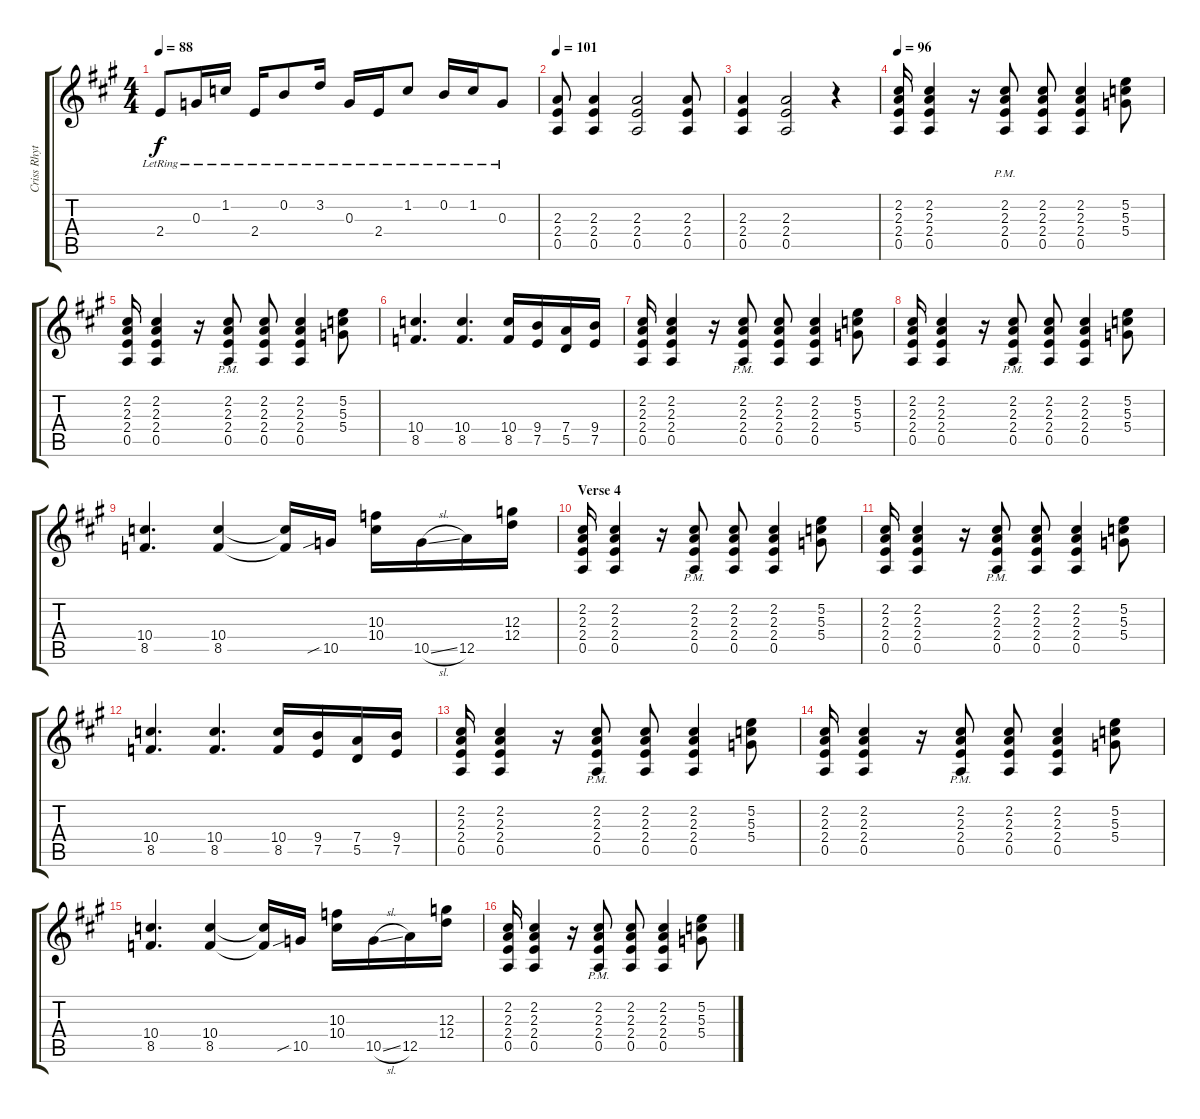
\track ("Criss Rhythm [Acoustic]" "Criss Rhyt") {instrument electricguitarjazz}
\staff {score tabs}
\tuning (E4 B3 G3 D3 A2 E2) {hide}
\ts (4 4)
\tempo 88
\clef g2
\ks a
2.4{lr}.8{dy f} 0.3{lr}.16 1.2{lr}.16 2.4{lr}.16 0.2{lr}.8 3.2{lr}.16 0.3{lr}.16 2.4{lr}.16 1.2{lr}.8 0.2{lr}.16 1.2{lr}.16 0.3{lr}.8 |
\tempo 101
(2.3 2.4 0.5).8 (2.3 2.4 0.5).4 (2.3 2.4 0.5).2 (2.3 2.4 0.5).8 |
(2.3 2.4 0.5).4 (2.3 2.4 0.5).2 r.4 |
\tempo 96
(2.2 2.3 2.4 0.5).16 (2.2 2.3 2.4 0.5).4 r.16 (2.2{pm} 2.3{pm} 2.4{pm} 0.5{pm}).8 (2.2 2.3 2.4 0.5).8 (2.2 2.3 2.4 0.5).4 (5.2 5.3 5.4).8 |
(2.2 2.3 2.4 0.5).16 (2.2 2.3 2.4 0.5).4 r.16 (2.2{pm} 2.3{pm} 2.4{pm} 0.5{pm}).8 (2.2 2.3 2.4 0.5).8 (2.2 2.3 2.4 0.5).4 (5.2 5.3 5.4).8 |
(10.4 8.5).4{d} (10.4 8.5).4{d} (10.4 8.5).16 (9.4 7.5).16 (7.4 5.5).16 (9.4 7.5).16 |
(2.2 2.3 2.4 0.5).16 (2.2 2.3 2.4 0.5).4 r.16 (2.2{pm} 2.3{pm} 2.4{pm} 0.5{pm}).8 (2.2 2.3 2.4 0.5).8 (2.2 2.3 2.4 0.5).4 (5.2 5.3 5.4).8 |
(2.2 2.3 2.4 0.5).16 (2.2 2.3 2.4 0.5).4 r.16 (2.2{pm} 2.3{pm} 2.4{pm} 0.5{pm}).8 (2.2 2.3 2.4 0.5).8 (2.2 2.3 2.4 0.5).4 (5.2 5.3 5.4).8 |
(10.4 8.5).4{d} (10.4 8.5).4 (10.4{t} 8.5{t}).16 10.5{sib}.16 (10.3 10.4).16 10.5{sl}.16 12.5.16 (12.3 12.4).16 |
\section ("" "Verse 4")
(2.2 2.3 2.4 0.5).16 (2.2 2.3 2.4 0.5).4 r.16 (2.2{pm} 2.3{pm} 2.4{pm} 0.5{pm}).8 (2.2 2.3 2.4 0.5).8 (2.2 2.3 2.4 0.5).4 (5.2 5.3 5.4).8 |
(2.2 2.3 2.4 0.5).16 (2.2 2.3 2.4 0.5).4 r.16 (2.2{pm} 2.3{pm} 2.4{pm} 0.5{pm}).8 (2.2 2.3 2.4 0.5).8 (2.2 2.3 2.4 0.5).4 (5.2 5.3 5.4).8 |
(10.4 8.5).4{d} (10.4 8.5).4{d} (10.4 8.5).16 (9.4 7.5).16 (7.4 5.5).16 (9.4 7.5).16 |
(2.2 2.3 2.4 0.5).16 (2.2 2.3 2.4 0.5).4 r.16 (2.2{pm} 2.3{pm} 2.4{pm} 0.5{pm}).8 (2.2 2.3 2.4 0.5).8 (2.2 2.3 2.4 0.5).4 (5.2 5.3 5.4).8 |
(2.2 2.3 2.4 0.5).16 (2.2 2.3 2.4 0.5).4 r.16 (2.2{pm} 2.3{pm} 2.4{pm} 0.5{pm}).8 (2.2 2.3 2.4 0.5).8 (2.2 2.3 2.4 0.5).4 (5.2 5.3 5.4).8 |
(10.4 8.5).4{d} (10.4 8.5).4 (10.4{t} 8.5{t}).16 10.5{sib}.16 (10.3 10.4).16 10.5{sl}.16 12.5.16 (12.3 12.4).16 |
(2.2 2.3 2.4 0.5).16 (2.2 2.3 2.4 0.5).4 r.16 (2.2{pm} 2.3{pm} 2.4{pm} 0.5{pm}).8 (2.2 2.3 2.4 0.5).8 (2.2 2.3 2.4 0.5).4 (5.2 5.3 5.4).8
